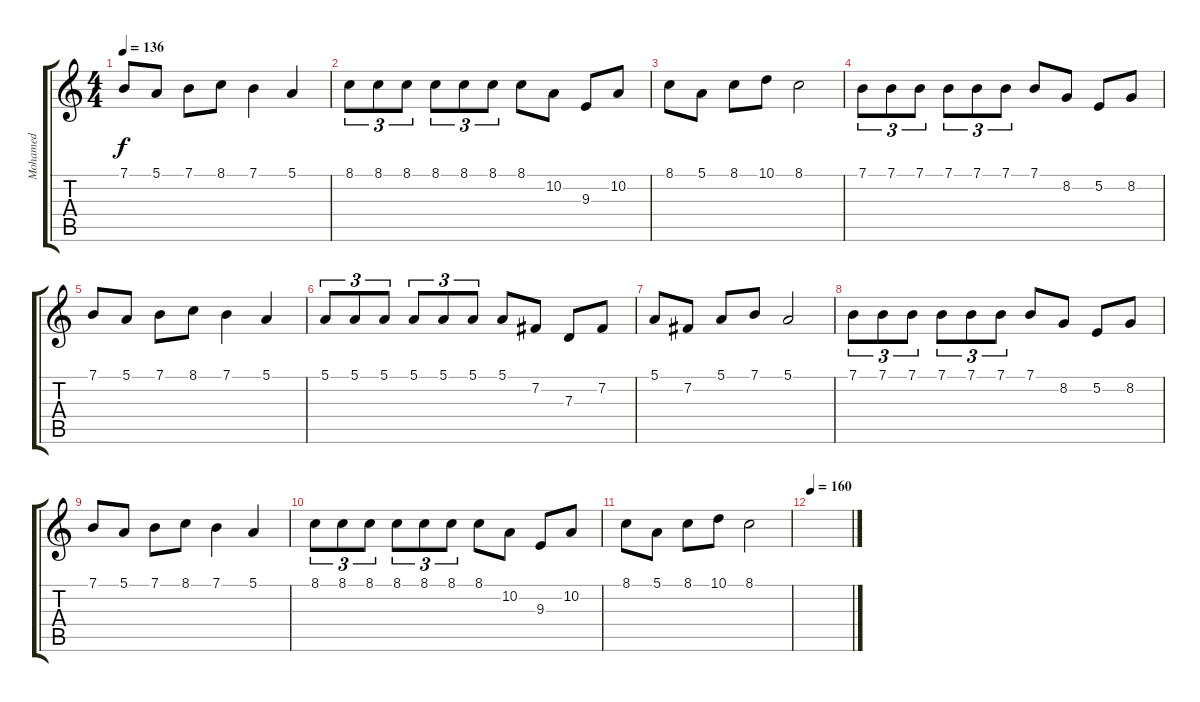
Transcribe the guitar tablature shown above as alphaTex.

\track ("Mohamed" "Mohamed") {instrument violin}
\staff {score tabs}
\tuning (E4 B3 G3 D3 A2 E2) {hide}
\ts (4 4)
\tempo 136
\clef g2
\ks c
7.1.8{dy f} 5.1.8 7.1.8 8.1.8 7.1.4 5.1.4 |
8.1.8{tu (3 2)} 8.1.8{tu (3 2)} 8.1.8{tu (3 2)} 8.1.8{tu (3 2)} 8.1.8{tu (3 2)} 8.1.8{tu (3 2)} 8.1.8 10.2.8 9.3.8 10.2.8 |
8.1.8 5.1.8 8.1.8 10.1.8 8.1.2 |
7.1.8{tu (3 2)} 7.1.8{tu (3 2)} 7.1.8{tu (3 2)} 7.1.8{tu (3 2)} 7.1.8{tu (3 2)} 7.1.8{tu (3 2)} 7.1.8 8.2.8 5.2.8 8.2.8 |
7.1.8 5.1.8 7.1.8 8.1.8 7.1.4 5.1.4 |
5.1.8{tu (3 2)} 5.1.8{tu (3 2)} 5.1.8{tu (3 2)} 5.1.8{tu (3 2)} 5.1.8{tu (3 2)} 5.1.8{tu (3 2)} 5.1.8 7.2.8 7.3.8 7.2.8 |
5.1.8 7.2.8 5.1.8 7.1.8 5.1.2 |
7.1.8{tu (3 2)} 7.1.8{tu (3 2)} 7.1.8{tu (3 2)} 7.1.8{tu (3 2)} 7.1.8{tu (3 2)} 7.1.8{tu (3 2)} 7.1.8 8.2.8 5.2.8 8.2.8 |
7.1.8 5.1.8 7.1.8 8.1.8 7.1.4 5.1.4 |
8.1.8{tu (3 2)} 8.1.8{tu (3 2)} 8.1.8{tu (3 2)} 8.1.8{tu (3 2)} 8.1.8{tu (3 2)} 8.1.8{tu (3 2)} 8.1.8 10.2.8 9.3.8 10.2.8 |
8.1.8 5.1.8 8.1.8 10.1.8 8.1.2 |
\tempo 160
